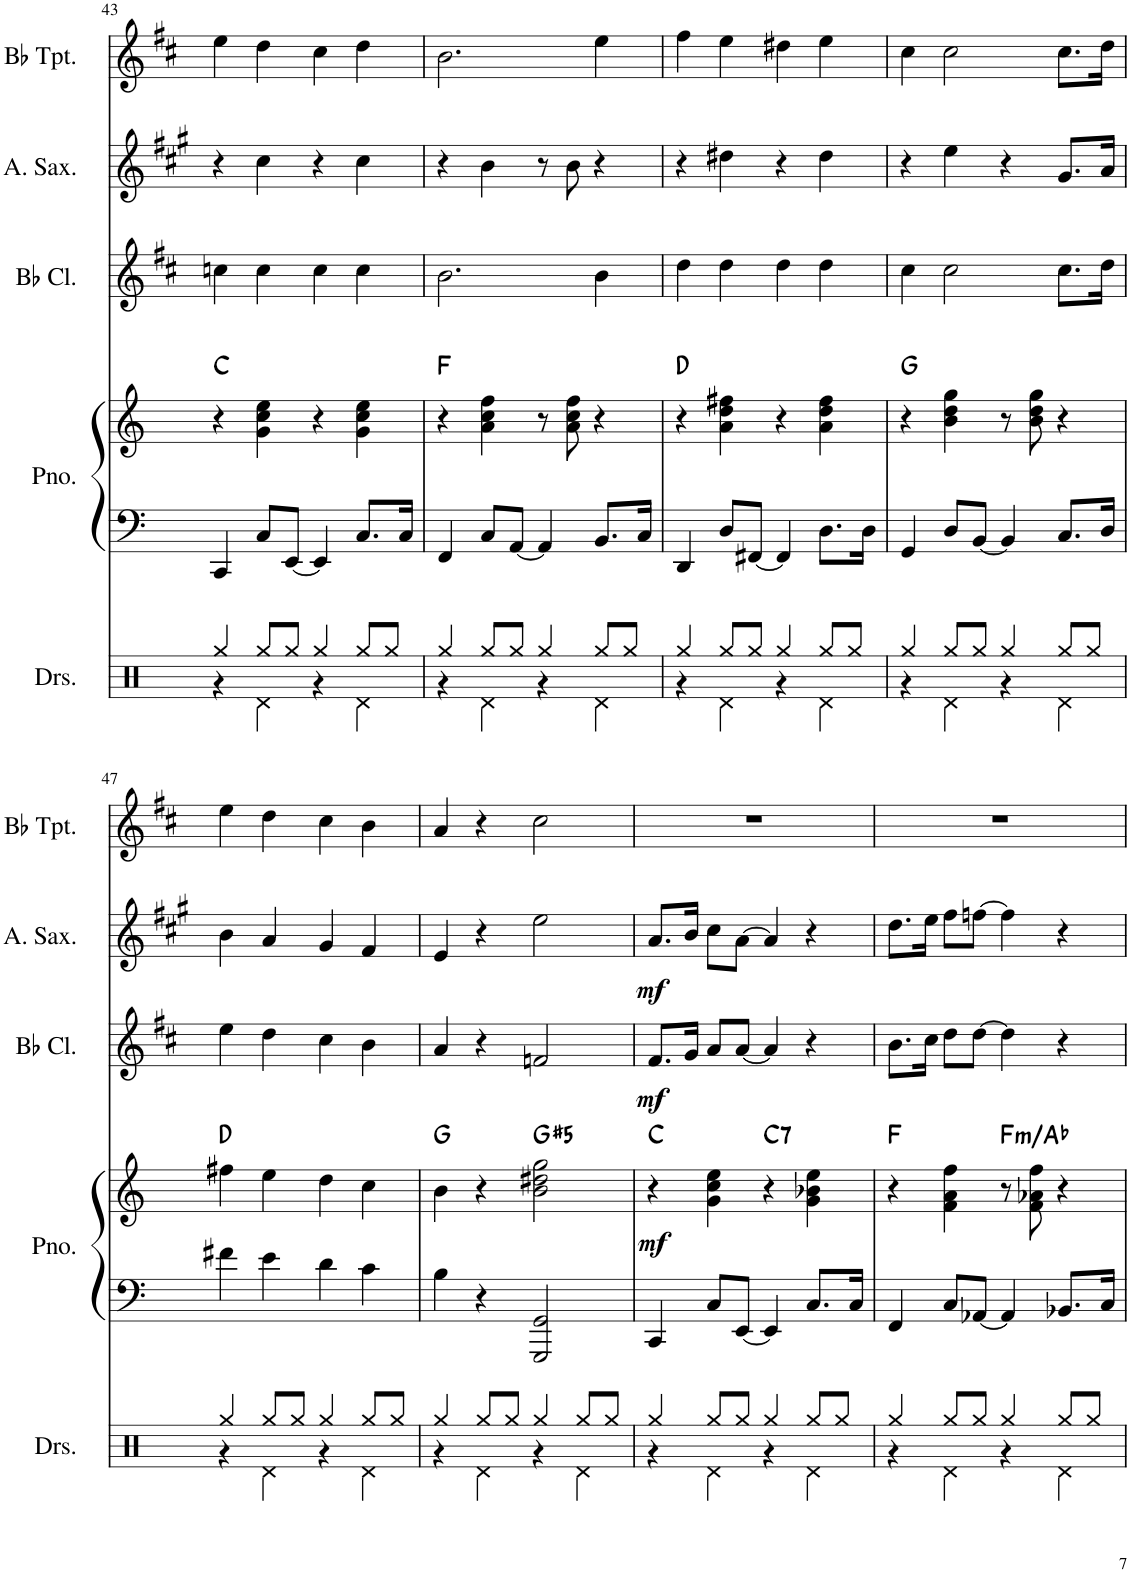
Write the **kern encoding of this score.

**kern	**kern	**kern	**dynam	**harte	**kern	**dynam	**kern	**dynam	**kern
*part5	*part4	*part4	*part4	*part4	*part3	*part3	*part2	*part2	*part1
*staff6	*staff5	*staff4	*staff4/5	*	*staff3	*staff3	*staff2	*staff2	*staff1
*I"Drumset	*I"Piano	*	*	*	*I"Bb Clarinet	*	*I"Alto Saxophone	*	*I"Bb Trumpet
*I'Drs.	*I'Pno.	*	*	*	*I'Bb Cl.	*	*I'A. Sax.	*	*I'Bb Tpt.
!!LO:PB:g=z
*clefX	*clefF4	*clefG2	*	*	*clefG2	*	*clefG2	*	*clefG2
*	*	*	*	*	*Trd1c2	*	*Trd5c9	*	*Trd1c2
*k[]	*k[]	*k[]	*	*	*k[f#c#]	*	*k[f#c#g#]	*	*k[f#c#]
*M4/4	*M4/4	*M4/4	*	*	*M4/4	*	*M4/4	*	*M4/4
=43	=43	=43	=43	=43	=43	=43	=43	=43	=43
*^	*	*	*	*	*	*	*	*	*
4Rgg/	4r	4CC/	4r	.	C:maj	4ccn\	.	4r	.	4ee\
8Rgg/L	4Rd\	8C/L	4g\ 4cc\ 4ee\	.	.	4cc\	.	4cc#\	.	4dd\
8Rgg/J	.	[8EE/J	.	.	.	.	.	.	.	.
4Rgg/	4r	4EE/]	4r	.	.	4cc\	.	4r	.	4cc#\
8Rgg/L	4Rd\	8.C/L	4g\ 4cc\ 4ee\	.	.	4cc\	.	4cc#\	.	4dd\
8Rgg/J	.	.	.	.	.	.	.	.	.	.
.	.	16C/Jk	.	.	.	.	.	.	.	.
=44	=44	=44	=44	=44	=44	=44	=44	=44	=44	=44
4Rgg/	4r	4FF/	4r	.	F:maj	2.b\	.	4r	.	2.b\
8Rgg/L	4Rd\	8C/L	4a\ 4cc\ 4ff\	.	.	.	.	4b\	.	.
8Rgg/J	.	[8AA/J	.	.	.	.	.	.	.	.
4Rgg/	4r	4AA/]	8r	.	.	.	.	8r	.	.
.	.	.	8a\ 8cc\ 8ff\	.	.	.	.	8b\	.	.
8Rgg/L	4Rd\	8.BB/L	4r	.	.	4b\	.	4r	.	4ee\
8Rgg/J	.	.	.	.	.	.	.	.	.	.
.	.	16C/Jk	.	.	.	.	.	.	.	.
=45	=45	=45	=45	=45	=45	=45	=45	=45	=45	=45
4Rgg/	4r	4DD/	4r	.	D:maj	4dd\	.	4r	.	4ff#\
8Rgg/L	4Rd\	8D/L	4a\ 4dd\ 4ff#X\	.	.	4dd\	.	4dd#X\	.	4ee\
8Rgg/J	.	[8FF#X/J	.	.	.	.	.	.	.	.
4Rgg/	4r	4FF#/]	4r	.	.	4dd\	.	4r	.	4dd#X\
8Rgg/L	4Rd\	8.D\L	4a\ 4dd\ 4ff#\	.	.	4dd\	.	4dd#\	.	4ee\
8Rgg/J	.	.	.	.	.	.	.	.	.	.
.	.	16D\Jk	.	.	.	.	.	.	.	.
=46	=46	=46	=46	=46	=46	=46	=46	=46	=46	=46
4Rgg/	4r	4GG/	4r	.	G:maj	4cc#\	.	4r	.	4cc#\
8Rgg/L	4Rd\	8D/L	4b\ 4dd\ 4gg\	.	.	2cc#\	.	4ee\	.	2cc#\
8Rgg/J	.	[8BB/J	.	.	.	.	.	.	.	.
4Rgg/	4r	4BB/]	8r	.	.	.	.	4r	.	.
.	.	.	8b\ 8dd\ 8gg\	.	.	.	.	.	.	.
8Rgg/L	4Rd\	8.C/L	4r	.	.	8.cc#\L	.	8.g#/L	.	8.cc#\L
8Rgg/J	.	.	.	.	.	.	.	.	.	.
.	.	16D/Jk	.	.	.	16dd\Jk	.	16a/Jk	.	16dd\Jk
!!LO:LB:g=z
=47	=47	=47	=47	=47	=47	=47	=47	=47	=47	=47
4Rgg/	4r	4f#X\	4ff#X\	.	D:maj	4ee\	.	4b\	.	4ee\
8Rgg/L	4Rd\	4e\	4ee\	.	.	4dd\	.	4a/	.	4dd\
8Rgg/J	.	.	.	.	.	.	.	.	.	.
4Rgg/	4r	4d\	4dd\	.	.	4cc#\	.	4g#/	.	4cc#\
8Rgg/L	4Rd\	4c\	4cc\	.	.	4b\	.	4f#/	.	4b\
8Rgg/J	.	.	.	.	.	.	.	.	.	.
=48	=48	=48	=48	=48	=48	=48	=48	=48	=48	=48
4Rgg/	4r	4B\	4b\	.	G:maj	4a/	.	4e/	.	4a/
8Rgg/L	4Rd\	4r	4r	.	.	4r	.	4r	.	4r
8Rgg/J	.	.	.	.	.	.	.	.	.	.
!	!	!	!	!	!LO:H:kt=5	!	!	!	!	!
4Rgg/	4r	2GGG/ 2GG/	2b\ 2dd#X\ 2gg\	.	G#:(1,5)	2fn/	.	2ee\	.	2cc#\
8Rgg/L	4Rd\	.	.	.	.	.	.	.	.	.
8Rgg/J	.	.	.	.	.	.	.	.	.	.
=49	=49	=49	=49	=49	=49	=49	=49	=49	=49	=49
!	!	!	!	!LO:DY:b	!	!	!LO:DY:b	!	!LO:DY:b	!
4Rgg/	4r	4CC/	4r	mf	C:maj	8.f#/L	mf	8.a/L	mf	1r
.	.	.	.	.	.	16g/Jk	.	16b/Jk	.	.
8Rgg/L	4Rd\	8C/L	4g\ 4cc\ 4ee\	.	.	8a/L	.	8cc#\L	.	.
8Rgg/J	.	[8EE/J	.	.	.	[8a/J	.	[8a\J	.	.
!	!	!	!	!	!LO:H:kt=7	!	!	!	!	!
4Rgg/	4r	4EE/]	4r	.	C:7	4a/]	.	4a/]	.	.
8Rgg/L	4Rd\	8.C/L	4g\ 4b-X\ 4ee\	.	.	4r	.	4r	.	.
8Rgg/J	.	.	.	.	.	.	.	.	.	.
.	.	16C/Jk	.	.	.	.	.	.	.	.
=50	=50	=50	=50	=50	=50	=50	=50	=50	=50	=50
4Rgg/	4r	4FF/	4r	.	F:maj	8.b\L	.	8.dd\L	.	1r
.	.	.	.	.	.	16cc#\Jk	.	16ee\Jk	.	.
8Rgg/L	4Rd\	8C/L	4f\ 4a\ 4ff\	.	.	8dd\L	.	8ff#\L	.	.
8Rgg/J	.	[8AA-X/J	.	.	.	[8dd\J	.	[8ffn\J	.	.
!	!	!	!	!	!LO:H:kt=m	!	!	!	!	!
4Rgg/	4r	4AA-/]	8r	.	F:min/b3	4dd\]	.	4ff\]	.	.
.	.	.	8f\ 8a-X\ 8ff\	.	.	.	.	.	.	.
8Rgg/L	4Rd\	8.BB-X/L	4r	.	.	4r	.	4r	.	.
8Rgg/J	.	.	.	.	.	.	.	.	.	.
.	.	16C/Jk	.	.	.	.	.	.	.	.
*v	*v	*	*	*	*	*	*	*	*	*
=	=	=	=	=	=	=	=	=	=
*-	*-	*-	*-	*-	*-	*-	*-	*-	*-
